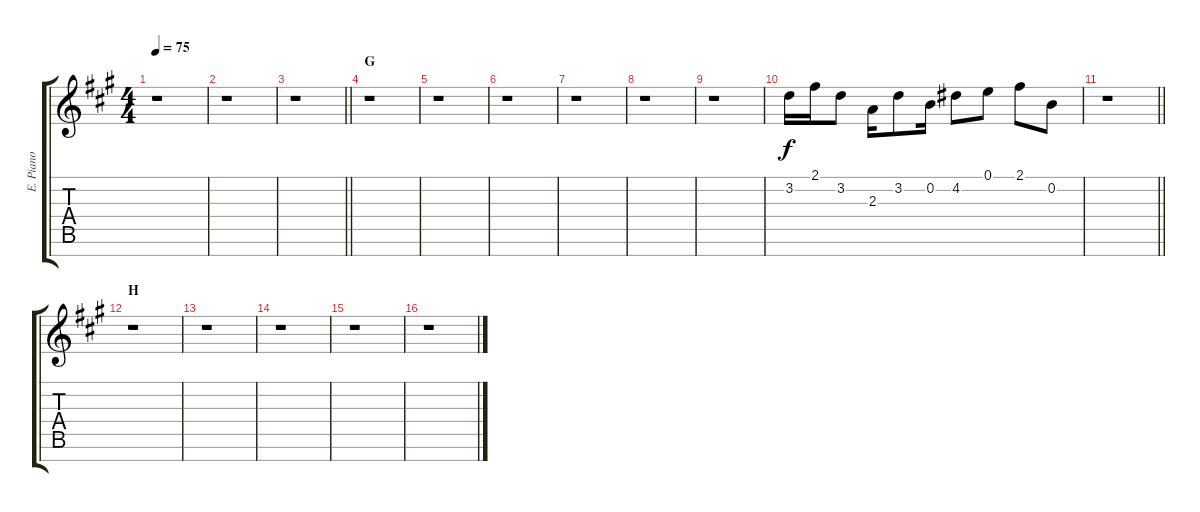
\track ("E. Piano" "E. Piano") {instrument electricpiano1}
\staff {score tabs}
\tuning (E5 B4 G4 D4 A3 E3 B2) {hide}
\ts (4 4)
\tempo 75
\clef g2
\ks a
r.1{dy f} |
r.1 |
\barLineRight lightlight
r.1 |
\section ("" "G")
r.1 |
r.1 |
r.1 |
r.1 |
r.1 |
r.1 |
3.2.16 2.1.16 3.2.8 2.3.16 3.2.8 0.2.16 4.2.8 0.1.8 2.1.8 0.2.8 |
\barLineRight lightlight
r.1 |
\section ("" "H")
r.1 |
r.1 |
r.1 |
r.1 |
r.1
